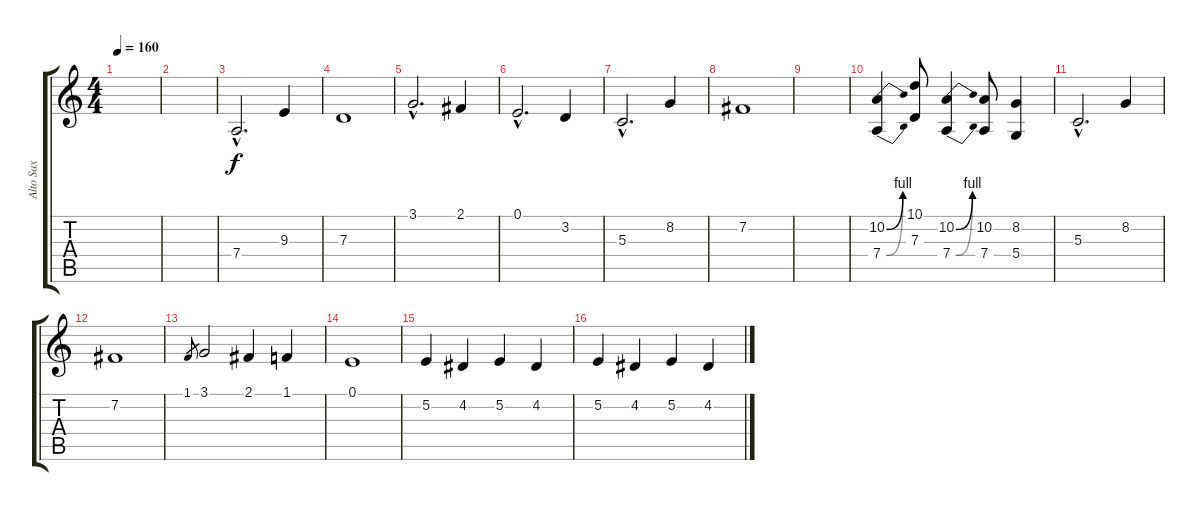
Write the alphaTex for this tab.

\track ("Alto Sax" "Alto Sax") {instrument altosax}
\staff {score tabs}
\tuning (E4 B3 G3 D3 A2 E2) {hide}
\ts (4 4)
\tempo 160
\clef g2
\ks c
|
|
7.4{hac}.2{d} 9.3.4 |
7.3.1 |
3.1{hac}.2{d} 2.1.4 |
0.1{hac}.2{d} 3.2.4 |
5.3{hac}.2{d} 8.2.4 |
7.2.1 |
|
(10.2{be (bend 0 0 60 4)} 7.4{be (bend 0 0 60 4)}).4 (10.1 7.3).8 (10.2{be (bend 0 0 60 4)} 7.4{be (bend 0 0 60 4)}).4 (10.2 7.4).8 (8.2 5.4).4 |
5.3{hac}.2{d} 8.2.4 |
7.2.1 |
1.1.8{gr} 3.1.2 2.1.4 1.1.4 |
0.1.1 |
5.2.4 4.2.4 5.2.4 4.2.4 |
5.2.4 4.2.4 5.2.4 4.2.4
